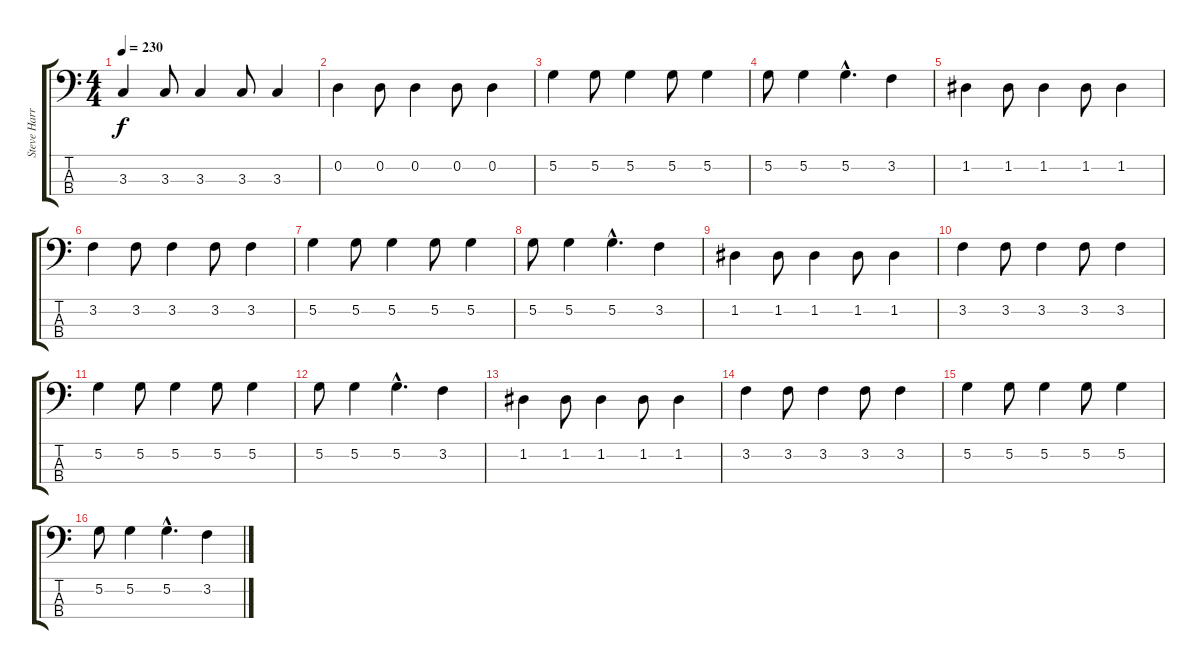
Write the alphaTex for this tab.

\track ("Steve Harris" "Steve Harr") {instrument electricbassfinger}
\staff {score tabs}
\tuning (G2 D2 A1 E1) {hide}
\ts (4 4)
\tempo 230
\clef f4
\ks c
3.3.4{dy f} 3.3.8 3.3.4 3.3.8 3.3.4 |
0.2.4 0.2.8 0.2.4 0.2.8 0.2.4 |
5.2.4 5.2.8 5.2.4 5.2.8 5.2.4 |
5.2.8 5.2.4 5.2{hac}.4{d} 3.2.4 |
1.2.4 1.2.8 1.2.4 1.2.8 1.2.4 |
3.2.4 3.2.8 3.2.4 3.2.8 3.2.4 |
5.2.4 5.2.8 5.2.4 5.2.8 5.2.4 |
5.2.8 5.2.4 5.2{hac}.4{d} 3.2.4 |
1.2.4 1.2.8 1.2.4 1.2.8 1.2.4 |
3.2.4 3.2.8 3.2.4 3.2.8 3.2.4 |
5.2.4 5.2.8 5.2.4 5.2.8 5.2.4 |
5.2.8 5.2.4 5.2{hac}.4{d} 3.2.4 |
1.2.4 1.2.8 1.2.4 1.2.8 1.2.4 |
3.2.4 3.2.8 3.2.4 3.2.8 3.2.4 |
5.2.4 5.2.8 5.2.4 5.2.8 5.2.4 |
5.2.8 5.2.4 5.2{hac}.4{d} 3.2.4
